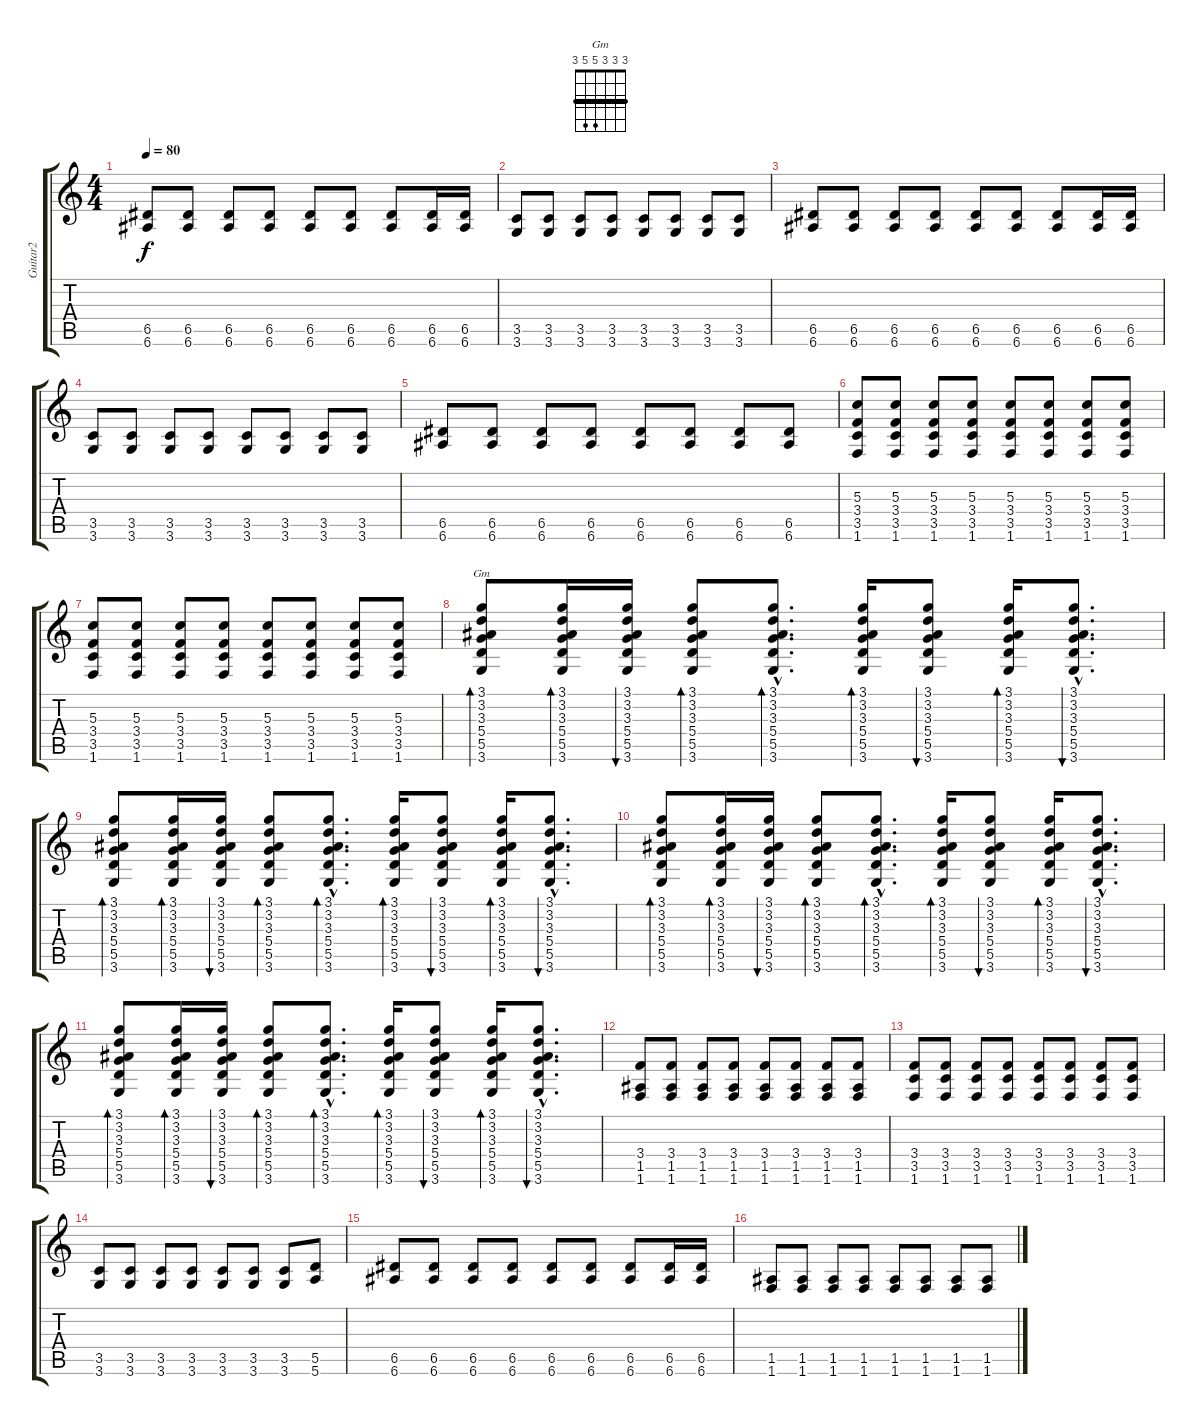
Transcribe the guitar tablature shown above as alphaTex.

\track ("Guitar2" "Guitar2") {instrument electricguitarclean}
\staff {score tabs}
\tuning (E4 B3 G3 D3 A2 E2) {hide}
\chord ("Gm" 3 3 3 5 5 3) {barre 3}
\ts (4 4)
\tempo 80
\clef g2
\ks c
(6.5 6.6).8{dy f} (6.5 6.6).8 (6.5 6.6).8 (6.5 6.6).8 (6.5 6.6).8 (6.5 6.6).8 (6.5 6.6).8 (6.5 6.6).16 (6.5 6.6).16 |
(3.5 3.6).8 (3.5 3.6).8 (3.5 3.6).8 (3.5 3.6).8 (3.5 3.6).8 (3.5 3.6).8 (3.5 3.6).8 (3.5 3.6).8 |
(6.5 6.6).8 (6.5 6.6).8 (6.5 6.6).8 (6.5 6.6).8 (6.5 6.6).8 (6.5 6.6).8 (6.5 6.6).8 (6.5 6.6).16 (6.5 6.6).16 |
(3.5 3.6).8 (3.5 3.6).8 (3.5 3.6).8 (3.5 3.6).8 (3.5 3.6).8 (3.5 3.6).8 (3.5 3.6).8 (3.5 3.6).8 |
(6.5 6.6).8 (6.5 6.6).8 (6.5 6.6).8 (6.5 6.6).8 (6.5 6.6).8 (6.5 6.6).8 (6.5 6.6).8 (6.5 6.6).8 |
(5.3 3.4 3.5 1.6).8 (5.3 3.4 3.5 1.6).8 (5.3 3.4 3.5 1.6).8 (5.3 3.4 3.5 1.6).8 (5.3 3.4 3.5 1.6).8 (5.3 3.4 3.5 1.6).8 (5.3 3.4 3.5 1.6).8 (5.3 3.4 3.5 1.6).8 |
(5.3 3.4 3.5 1.6).8 (5.3 3.4 3.5 1.6).8 (5.3 3.4 3.5 1.6).8 (5.3 3.4 3.5 1.6).8 (5.3 3.4 3.5 1.6).8 (5.3 3.4 3.5 1.6).8 (5.3 3.4 3.5 1.6).8 (5.3 3.4 3.5 1.6).8 |
(3.1 3.2 3.3 5.4 5.5 3.6).8{bd 30 ch "Gm" volume 8 balance 0 instrument electricguitarclean} (3.1 3.2 3.3 5.4 5.5 3.6).16{bd 30} (3.1 3.2 3.3 5.4 5.5 3.6).16{bu 30} (3.1 3.2 3.3 5.4 5.5 3.6).8{bd 30} (3.1{hac} 3.2{hac} 3.3{hac} 5.4{hac} 5.5{hac} 3.6{hac}).8{d bd 30} (3.1 3.2 3.3 5.4 5.5 3.6).16{bd 30} (3.1 3.2 3.3 5.4 5.5 3.6).8{bu 30} (3.1 3.2 3.3 5.4 5.5 3.6).16{bd 30} (3.1{hac} 3.2{hac} 3.3{hac} 5.4{hac} 5.5{hac} 3.6{hac}).8{d bu 30} |
(3.1 3.2 3.3 5.4 5.5 3.6).8{bd 30} (3.1 3.2 3.3 5.4 5.5 3.6).16{bd 30} (3.1 3.2 3.3 5.4 5.5 3.6).16{bu 30} (3.1 3.2 3.3 5.4 5.5 3.6).8{bd 30} (3.1{hac} 3.2{hac} 3.3{hac} 5.4{hac} 5.5{hac} 3.6{hac}).8{d bd 30} (3.1 3.2 3.3 5.4 5.5 3.6).16{bd 30} (3.1 3.2 3.3 5.4 5.5 3.6).8{bu 30} (3.1 3.2 3.3 5.4 5.5 3.6).16{bd 30} (3.1{hac} 3.2{hac} 3.3{hac} 5.4{hac} 5.5{hac} 3.6{hac}).8{d bu 30} |
(3.1 3.2 3.3 5.4 5.5 3.6).8{bd 30} (3.1 3.2 3.3 5.4 5.5 3.6).16{bd 30} (3.1 3.2 3.3 5.4 5.5 3.6).16{bu 30} (3.1 3.2 3.3 5.4 5.5 3.6).8{bd 30} (3.1{hac} 3.2{hac} 3.3{hac} 5.4{hac} 5.5{hac} 3.6{hac}).8{d bd 30} (3.1 3.2 3.3 5.4 5.5 3.6).16{bd 30} (3.1 3.2 3.3 5.4 5.5 3.6).8{bu 30} (3.1 3.2 3.3 5.4 5.5 3.6).16{bd 30} (3.1{hac} 3.2{hac} 3.3{hac} 5.4{hac} 5.5{hac} 3.6{hac}).8{d bu 30} |
(3.1 3.2 3.3 5.4 5.5 3.6).8{bd 30} (3.1 3.2 3.3 5.4 5.5 3.6).16{bd 30} (3.1 3.2 3.3 5.4 5.5 3.6).16{bu 30} (3.1 3.2 3.3 5.4 5.5 3.6).8{bd 30} (3.1{hac} 3.2{hac} 3.3{hac} 5.4{hac} 5.5{hac} 3.6{hac}).8{d bd 30} (3.1 3.2 3.3 5.4 5.5 3.6).16{bd 30} (3.1 3.2 3.3 5.4 5.5 3.6).8{bu 30} (3.1 3.2 3.3 5.4 5.5 3.6).16{bd 30} (3.1{hac} 3.2{hac} 3.3{hac} 5.4{hac} 5.5{hac} 3.6{hac}).8{d bu 30} |
(3.4 1.5 1.6).8{volume 10 instrument distortionguitar} (3.4 1.5 1.6).8 (3.4 1.5 1.6).8 (3.4 1.5 1.6).8 (3.4 1.5 1.6).8 (3.4 1.5 1.6).8 (3.4 1.5 1.6).8 (3.4 1.5 1.6).8 |
(3.4 3.5 1.6).8 (3.4 3.5 1.6).8 (3.4 3.5 1.6).8 (3.4 3.5 1.6).8 (3.4 3.5 1.6).8 (3.4 3.5 1.6).8 (3.4 3.5 1.6).8 (3.4 3.5 1.6).8 |
(3.5 3.6).8 (3.5 3.6).8 (3.5 3.6).8 (3.5 3.6).8 (3.5 3.6).8 (3.5 3.6).8 (3.5 3.6).8 (5.5 5.6).8 |
(6.5 6.6).8 (6.5 6.6).8 (6.5 6.6).8 (6.5 6.6).8 (6.5 6.6).8 (6.5 6.6).8 (6.5 6.6).8 (6.5 6.6).16 (6.5 6.6).16 |
(1.5 1.6).8 (1.5 1.6).8 (1.5 1.6).8 (1.5 1.6).8 (1.5 1.6).8 (1.5 1.6).8 (1.5 1.6).8 (1.5 1.6).8
